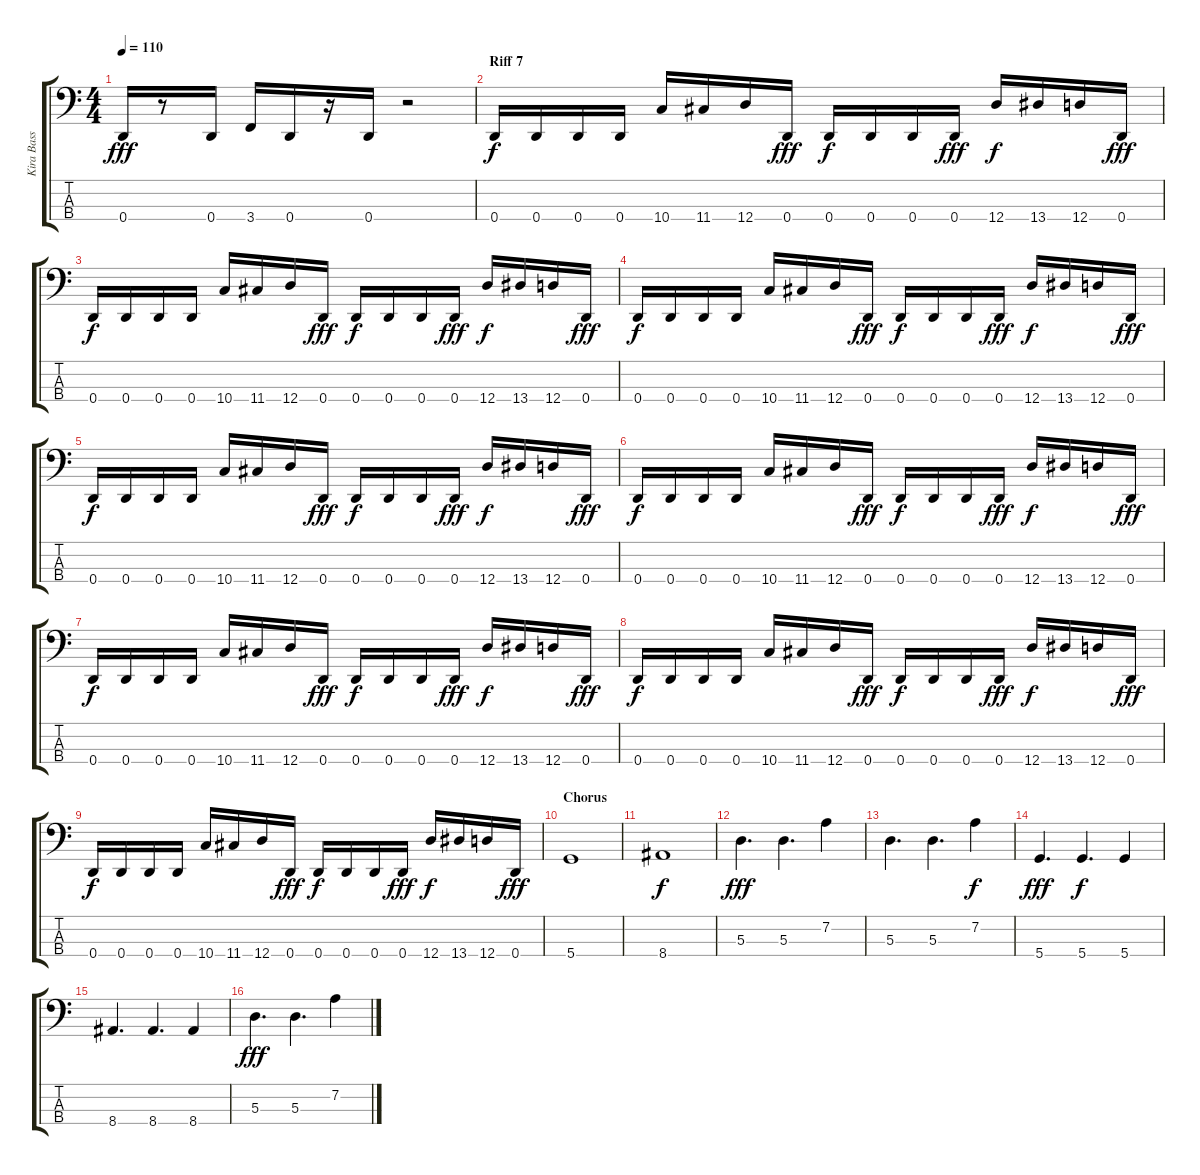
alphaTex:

\track ("Kira Bass" "Kira Bass") {instrument electricbassfinger}
\staff {score tabs}
\tuning (G2 D2 A1 D1) {hide}
\ts (4 4)
\tempo 110
\clef f4
\ks c
0.4.16{dy fff} r.8 0.4.16 3.4.16 0.4.16 r.16 0.4.16 r.2 |
\section ("" "Riff 7")
0.4.16{dy f} 0.4.16 0.4.16 0.4.16 10.4.16 11.4.16 12.4.16 0.4.16{dy fff} 0.4.16{dy f} 0.4.16 0.4.16 0.4.16{dy fff} 12.4.16{dy f} 13.4.16 12.4.16 0.4.16{dy fff} |
0.4.16{dy f} 0.4.16 0.4.16 0.4.16 10.4.16 11.4.16 12.4.16 0.4.16{dy fff} 0.4.16{dy f} 0.4.16 0.4.16 0.4.16{dy fff} 12.4.16{dy f} 13.4.16 12.4.16 0.4.16{dy fff} |
0.4.16{dy f} 0.4.16 0.4.16 0.4.16 10.4.16 11.4.16 12.4.16 0.4.16{dy fff} 0.4.16{dy f} 0.4.16 0.4.16 0.4.16{dy fff} 12.4.16{dy f} 13.4.16 12.4.16 0.4.16{dy fff} |
0.4.16{dy f} 0.4.16 0.4.16 0.4.16 10.4.16 11.4.16 12.4.16 0.4.16{dy fff} 0.4.16{dy f} 0.4.16 0.4.16 0.4.16{dy fff} 12.4.16{dy f} 13.4.16 12.4.16 0.4.16{dy fff} |
0.4.16{dy f} 0.4.16 0.4.16 0.4.16 10.4.16 11.4.16 12.4.16 0.4.16{dy fff} 0.4.16{dy f} 0.4.16 0.4.16 0.4.16{dy fff} 12.4.16{dy f} 13.4.16 12.4.16 0.4.16{dy fff} |
0.4.16{dy f} 0.4.16 0.4.16 0.4.16 10.4.16 11.4.16 12.4.16 0.4.16{dy fff} 0.4.16{dy f} 0.4.16 0.4.16 0.4.16{dy fff} 12.4.16{dy f} 13.4.16 12.4.16 0.4.16{dy fff} |
0.4.16{dy f} 0.4.16 0.4.16 0.4.16 10.4.16 11.4.16 12.4.16 0.4.16{dy fff} 0.4.16{dy f} 0.4.16 0.4.16 0.4.16{dy fff} 12.4.16{dy f} 13.4.16 12.4.16 0.4.16{dy fff} |
0.4.16{dy f} 0.4.16 0.4.16 0.4.16 10.4.16 11.4.16 12.4.16 0.4.16{dy fff} 0.4.16{dy f} 0.4.16 0.4.16 0.4.16{dy fff} 12.4.16{dy f} 13.4.16 12.4.16 0.4.16{dy fff} |
\section ("" "Chorus")
5.4.1 |
8.4.1{dy f} |
5.3.4{d dy fff} 5.3.4{d} 7.2.4 |
5.3.4{d} 5.3.4{d} 7.2.4{dy f} |
5.4.4{d dy fff} 5.4.4{d dy f} 5.4.4 |
8.4.4{d} 8.4.4{d} 8.4.4 |
5.3.4{d dy fff} 5.3.4{d} 7.2.4
